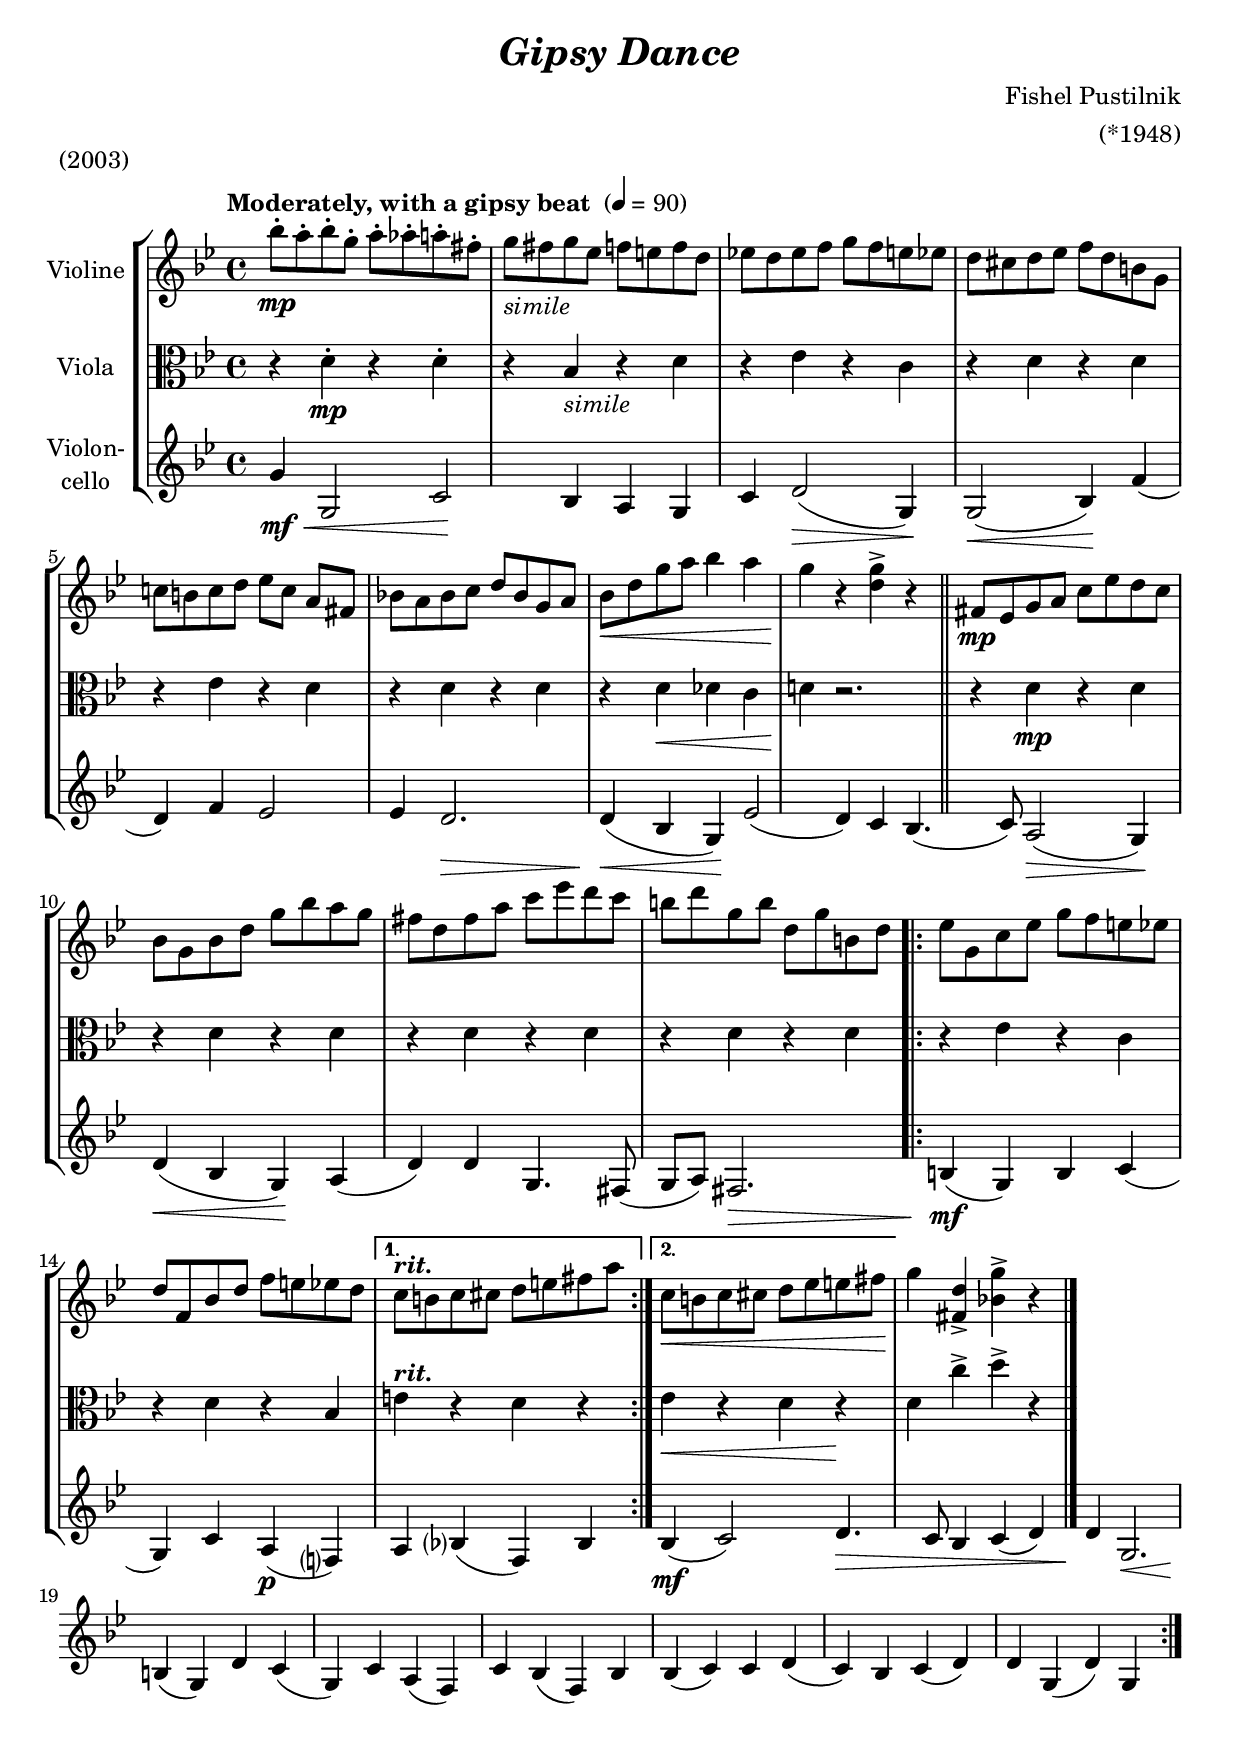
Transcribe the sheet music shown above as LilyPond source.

\version "2.14.2"
\include "deutsch.ly"

#(set-global-staff-size 21)

\header {
  title     = \markup \bold \italic "Gipsy Dance"
  composer  = "Fishel Pustilnik"
  arranger  = "(*1948)"
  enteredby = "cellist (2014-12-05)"
  piece     = "(2003)"
}

voiceconsts = {
  \key b \major
  \time 4/4
  \tempo "Moderately, with a gipsy beat " 4=90
  %\numericTimeSignature
  \compressFullBarRests
}

mihi = "clarinet"
mist = "string ensemble 1"
milo = "drawbar organ"
mikl = "acoustic grand"

rit  = \markup \bold \italic "rit."
simi = \markup \italic "simile"

va = \relative c''' {
   \voiceconsts

   \repeat volta 2 {
     b8-.\mp a-. b-. g-. a-. as-. a-. fis-.
     g_\simi fis g es f e f d

     es! d es f g f e es
     d cis d es f d h g

     c! h c d es[ c] a fis
     b! a b c d b g a

     b\< d g a b4 a
     g\! r <d g>-> r \bar "||"

     fis,8\mp es g a c es d c
     b g b d g b a g

     fis d fis a c es d c
     h d g, h d, g h, d

     es g, c es g f e es
     d f, b d f e es d
   }
   \alternative {
     { c^\rit h c cis d e fis a }
     { c,\< h c cis d es e fis\! }
  }
  g4 <fis, d'>-> <b! g'>-> r \bar "|."
}

vb = \relative c' {
   \voiceconsts
   \clef "alto"

   \repeat volta 2 {
     r d-.\mp r d-.
     r b_\simi r d

     r es r c
     r d r d

     r es r d
     r d r d

     r d\< des c
     d!\! r2. \bar "||"

     r4 d\mp r d
     r d r d

     r d r d
     r d r d

     r es r c
     r d r b
   }
   \alternative {
     { e^\rit r d r }
     { es\< r d r\! }
  }
  d c'-> d-> r \bar "|."
}

\include "v3.ily"

music = \new StaffGroup <<
      \new Staff {
        \set Staff.midiInstrument = \mist
        \set Staff.instrumentName = \markup \center-column { "Violine" }
        \transpose b b { \va }
      }

      \new Staff {
        \set Staff.midiInstrument = \mist
        \set Staff.instrumentName = \markup \center-column { "Viola" }
        \transpose b b { \vb }
      }

      \new Staff {
        \set Staff.midiInstrument = \milo
        \set Staff.instrumentName = \markup \center-column { "Violon-" "cello" }
        \transpose b b { \vc }
      }
>>

\book {
  \score {
   \music
    \layout {}
  }

  \score {
    \unfoldRepeats \music

    \midi {
      \context {
        \Score
      }
    }
  }
}
